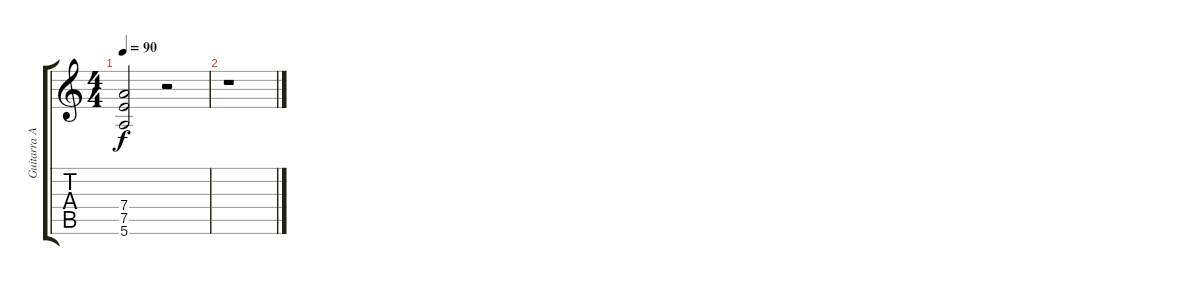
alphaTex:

\track ("Guitarra Acomp." "Guitarra A") {instrument overdrivenguitar}
\staff {score tabs}
\tuning (E4 B3 G3 D3 A2 E2) {hide}
\ts (4 4)
\tempo 90
\clef g2
\ks c
(7.4{t} 7.5{t} 5.6{t}).2{dy f} r.2 |
r.1
